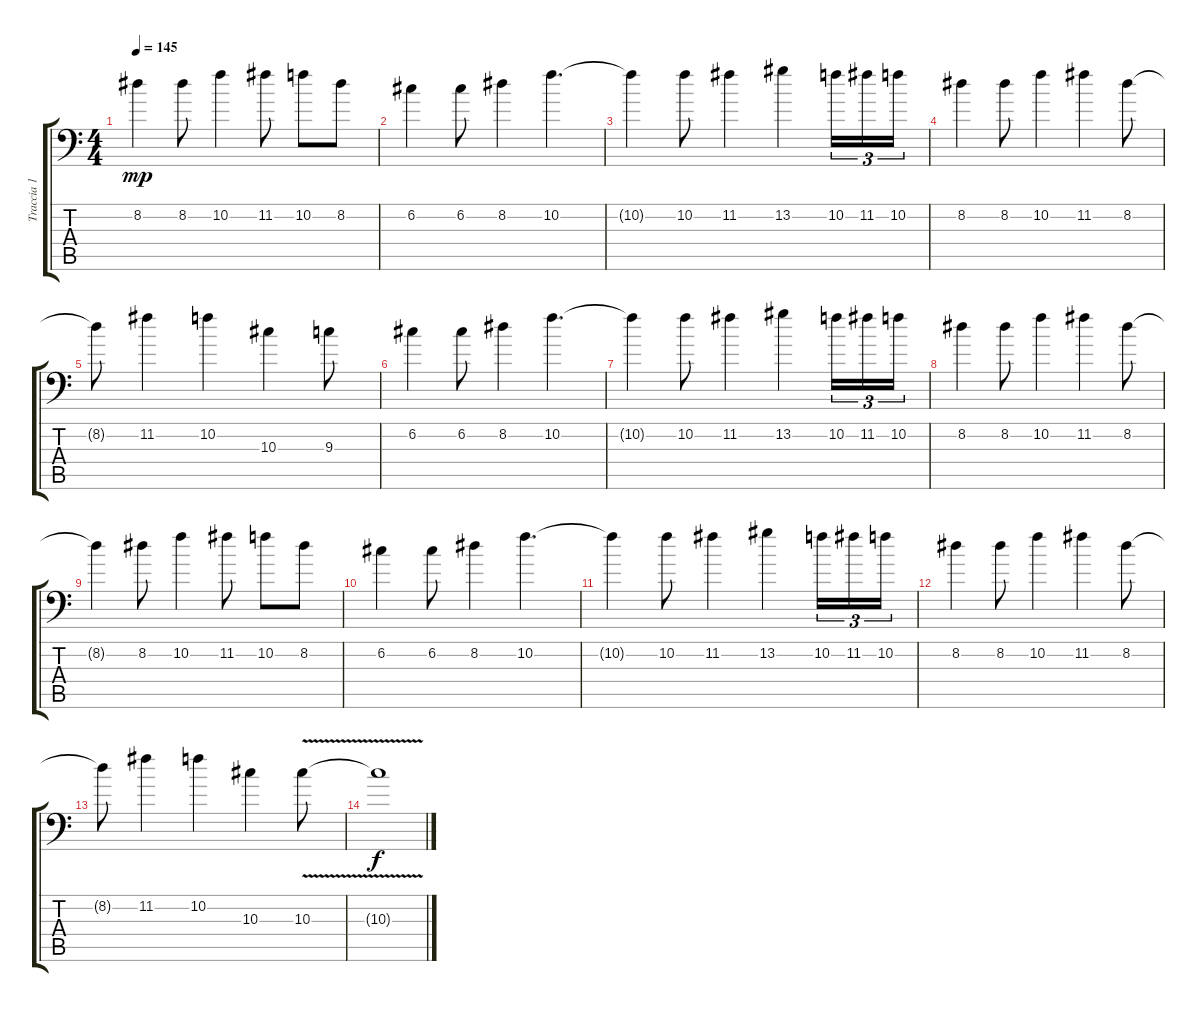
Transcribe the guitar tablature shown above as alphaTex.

\track ("Traccia 1" "Traccia 1") {instrument distortionguitar}
\staff {score tabs}
\tuning (C4 G3 Eb3 Bb2 F2 Bb1) {hide}
\ts (4 4)
\tempo 145
\clef f4
\ks c
8.2{t}.4{dy mp} 8.2.8 10.2.4 11.2.8 10.2.8 8.2.8 |
6.2.4 6.2.8 8.2.4 10.2.4{d} |
10.2{t}.4 10.2.8 11.2.4 13.2.4 10.2.16{tu (3 2)} 11.2.16{tu (3 2)} 10.2.16{tu (3 2)} |
8.2.4 8.2.8 10.2.4 11.2.4 8.2.8 |
8.2{t}.8 11.2.4 10.2.4 10.3.4 9.3.8 |
6.2.4 6.2.8 8.2.4 10.2.4{d} |
10.2{t}.4 10.2.8 11.2.4 13.2.4 10.2.16{tu (3 2)} 11.2.16{tu (3 2)} 10.2.16{tu (3 2)} |
8.2.4 8.2.8 10.2.4 11.2.4 8.2.8 |
8.2{t}.4 8.2.8 10.2.4 11.2.8 10.2.8 8.2.8 |
6.2.4 6.2.8 8.2.4 10.2.4{d} |
10.2{t}.4 10.2.8 11.2.4 13.2.4 10.2.16{tu (3 2)} 11.2.16{tu (3 2)} 10.2.16{tu (3 2)} |
8.2.4 8.2.8 10.2.4 11.2.4 8.2.8 |
8.2{t}.8 11.2.4 10.2.4 10.3.4 10.3{v}.8 |
10.3{t}.1{dy f}
